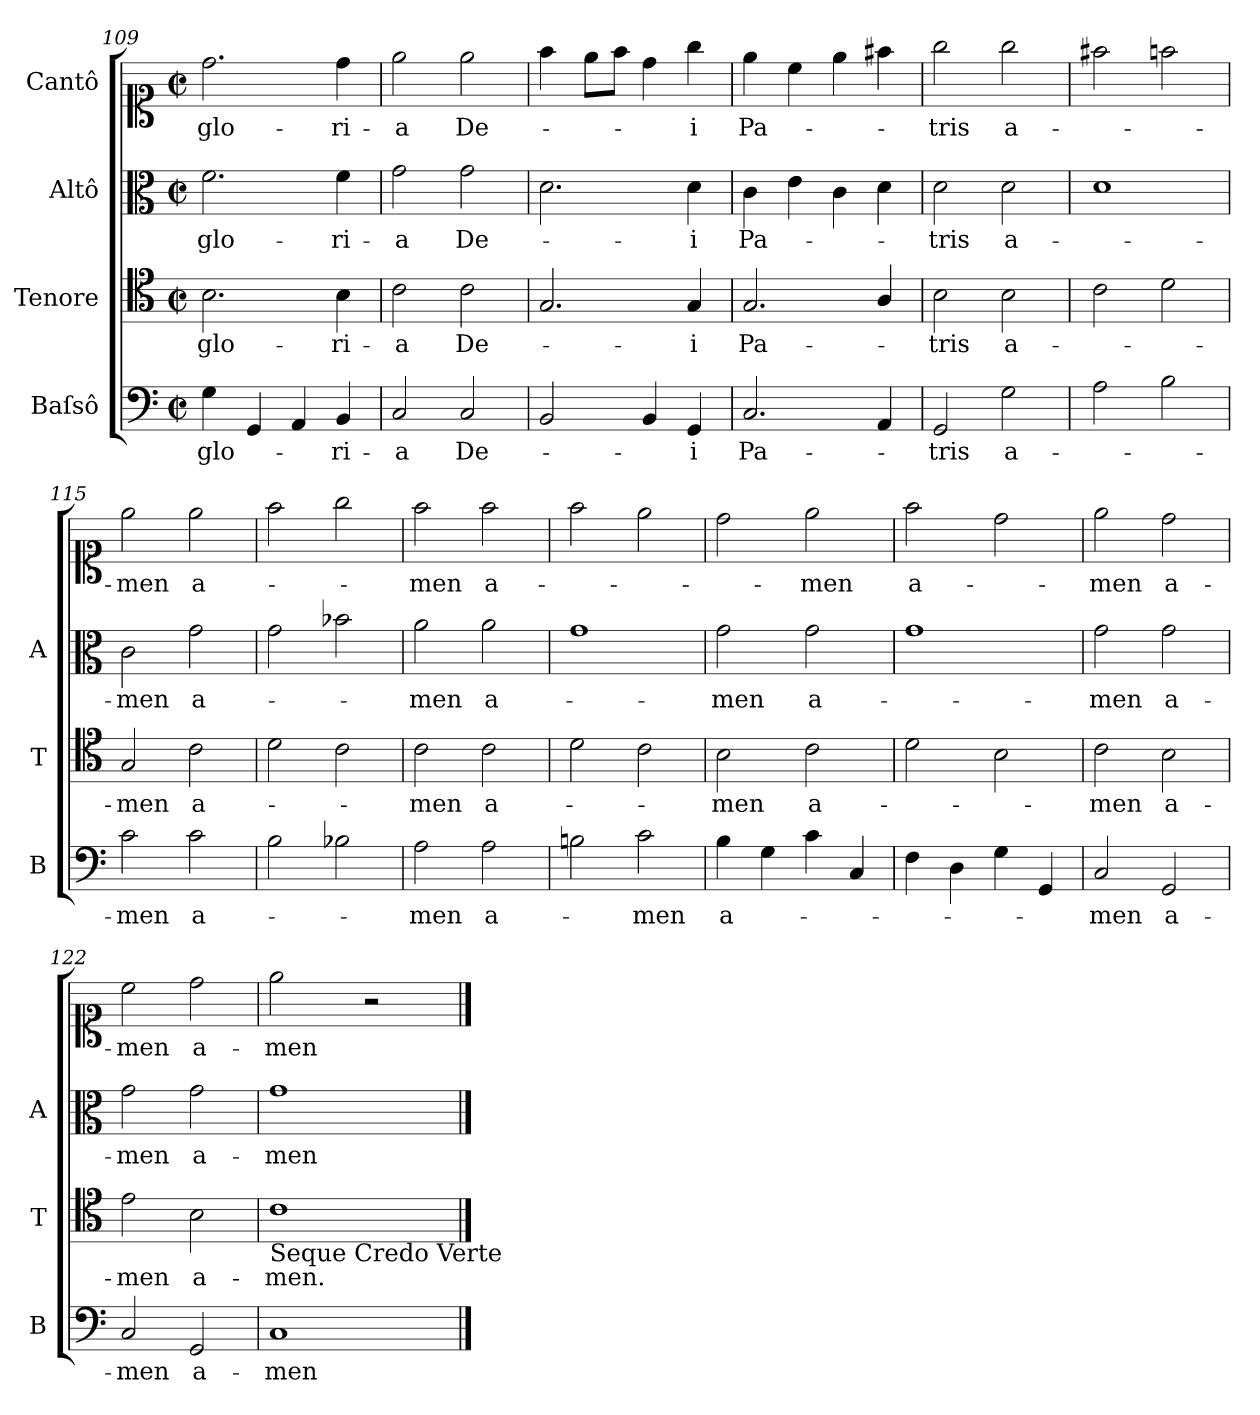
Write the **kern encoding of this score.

**kern	**text	**kern	**text	**kern	**text	**kern	**text
*part4	*part4	*part3	*part3	*part2	*part2	*part1	*part1
*staff4	*staff4	*staff3	*staff3	*staff2	*staff2	*staff1	*staff1
*I"Baſsô	*	*I"Tenore	*	*I"Altô	*	*I"Cantô	*
*I'B	*	*I'T	*	*I'A	*	*	*
*clefF4	*	*clefC4	*	*clefC3	*	*clefC1	*
*k[]	*	*k[]	*	*k[]	*	*k[]	*
*C:	*	*C:	*	*C:	*	*C:	*
*M2/2	*	*M2/2	*	*M2/2	*	*M2/2	*
*met(c|)	*	*met(c|)	*	*met(c|)	*	*met(c|)	*
=109	=109	=109	=109	=109	=109	=109	=109
4G\	glo-	2.B\	glo-	2.f\	glo-	2.dd\	glo-
4GG/	.	.	.	.	.	.	.
4AA/	.	.	.	.	.	.	.
4BB/	-ri-	4B\	-ri-	4f\	-ri-	4dd\	-ri-
=110	=110	=110	=110	=110	=110	=110	=110
2C/	-a	2c\	-a	2g\	-a	2ee\	-a
2C/	De-	2c\	De-	2g\	De-	2ee\	De-
=111	=111	=111	=111	=111	=111	=111	=111
2BB/	.	2.G/	.	2.d\	.	4ff\	.
.	.	.	.	.	.	8ee\L	.
.	.	.	.	.	.	8ff\J	.
4BB/	.	.	.	.	.	4dd\	.
4GG/	-i	4G/	-i	4d\	-i	4gg\	-i
=112	=112	=112	=112	=112	=112	=112	=112
2.C/	Pa-	2.G/	Pa-	4c\	Pa-	4ee\	Pa-
.	.	.	.	4e\	.	4cc\	.
.	.	.	.	4c\	.	4ee\	.
4AA/	.	4A/	.	4d\	.	4ff#X\	.
=113	=113	=113	=113	=113	=113	=113	=113
2GG/	-tris	2B\	-tris	2d\	-tris	2gg\	-tris
2G\	a-	2B\	a-	2d\	a-	2gg\	a-
=114	=114	=114	=114	=114	=114	=114	=114
2A\	.	2c\	.	1d	.	2ff#X\	.
2B\	.	2d\	.	.	.	2ffn\	.
=115	=115	=115	=115	=115	=115	=115	=115
2c\	-men	2G/	-men	2c\	-men	2ee\	-men
2c\	a-	2c\	a-	2g\	a-	2ee\	a-
=116	=116	=116	=116	=116	=116	=116	=116
2B\	.	2d\	.	2g\	.	2ff\	.
2B-X\	.	2c\	.	2b-X\	.	2gg\	.
=117	=117	=117	=117	=117	=117	=117	=117
2A\	-men	2c\	-men	2a\	-men	2ff\	-men
2A\	a-	2c\	a-	2a\	a-	2ff\	a-
=118	=118	=118	=118	=118	=118	=118	=118
2Bn\	.	2d\	.	1g	.	2ff\	.
2c\	-men	2c\	.	.	.	2ee\	.
=119	=119	=119	=119	=119	=119	=119	=119
4B\	a-	2B\	-men	2g\	-men	2dd\	.
4G\	.	.	.	.	.	.	.
4c\	.	2c\	a-	2g\	a-	2ee\	-men
4C/	.	.	.	.	.	.	.
=120	=120	=120	=120	=120	=120	=120	=120
4F\	.	2d\	.	1g	.	2ff\	a-
4D\	.	.	.	.	.	.	.
4G\	.	2B\	.	.	.	2dd\	.
4GG/	.	.	.	.	.	.	.
=121	=121	=121	=121	=121	=121	=121	=121
2C/	-men	2c\	-men	2g\	-men	2ee\	-men
2GG/	a-	2B\	a-	2g\	a-	2dd\	a-
=122	=122	=122	=122	=122	=122	=122	=122
2C/	-men	2e\	-men	2g\	-men	2cc\	-men
2GG/	a-	2B\	a-	2g\	a-	2dd\	a-
=123	=123	=123	=123	=123	=123	=123	=123
!	!	!LO:TX:b:t=Seque Credo Verte	!	!	!	!	!
1C	-men	1c	-men.	1g	-men	2ee\	-men
.	.	.	.	.	.	2r	.
==	==	==	==	==	==	==	==
*-	*-	*-	*-	*-	*-	*-	*-
